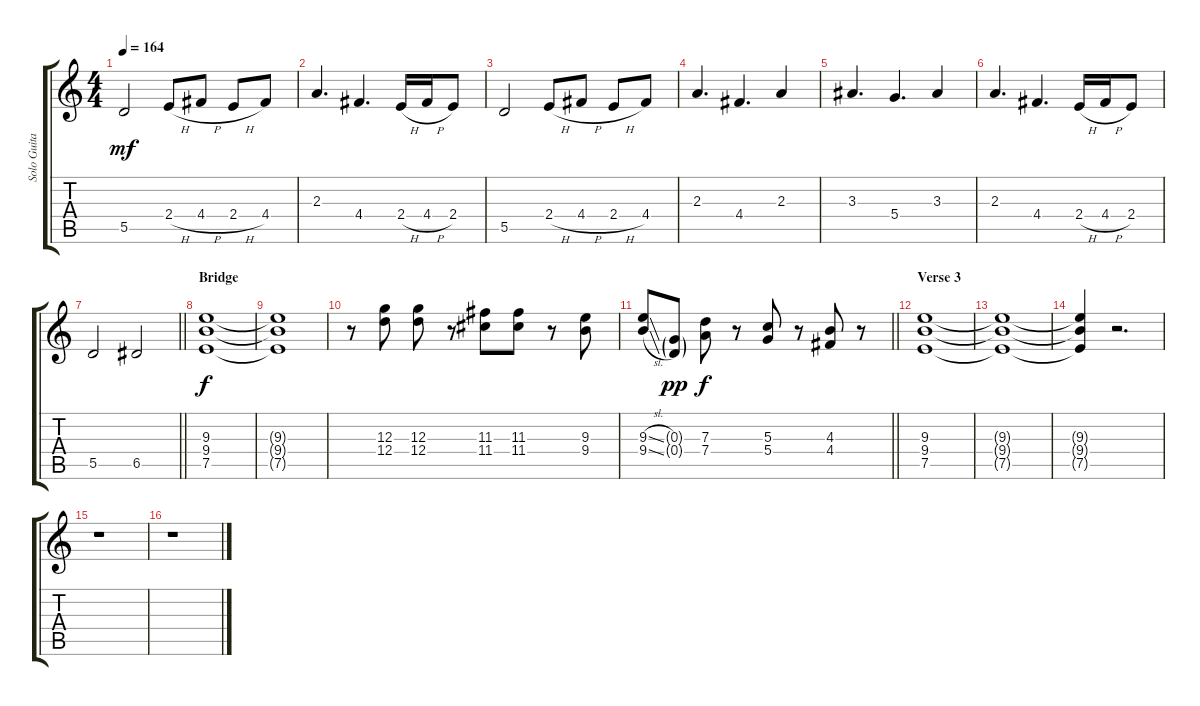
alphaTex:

\track ("Solo Guitar 1 (Ritchie Blackmore)" "Solo Guita") {instrument distortionguitar}
\staff {score tabs}
\tuning (E4 B3 G3 D3 A2 E2) {hide}
\ts (4 4)
\tempo 164
\clef g2
\ks c
5.5.2{dy mf} 2.4{h}.8 4.4{h}.8 2.4{h}.8 4.4.8 |
2.3.4{d} 4.4.4{d} 2.4{h}.16 4.4{h}.16 2.4.8 |
5.5.2 2.4{h}.8 4.4{h}.8 2.4{h}.8 4.4.8 |
2.3.4{d} 4.4.4{d} 2.3.4 |
3.3.4{d} 5.4.4{d} 3.3.4 |
2.3.4{d} 4.4.4{d} 2.4{h}.16 4.4{h}.16 2.4.8 |
\barLineRight lightlight
5.5.2 6.5.2 |
\section ("" "Bridge")
(9.3 9.4 7.5).1{dy f volume 13} |
(9.3{t} 9.4{t} 7.5{t}).1 |
r.8 (12.3 12.4).8 (12.3 12.4).8 r.8 (11.3 11.4).8 (11.3 11.4).8 r.8 (9.3 9.4).8 |
\barLineRight lightlight
(9.3{sl} 9.4{sl}).8 (0.3{g} 0.4{g}).8{dy pp} (7.3 7.4).8{dy f} r.8 (5.3 5.4).8 r.8 (4.3 4.4).8 r.8 |
\section ("" "Verse 3")
(9.3 9.4 7.5).1 |
(9.3{t} 9.4{t} 7.5{t}).1 |
(9.3{t} 9.4{t} 7.5{t}).4 r.2{d} |
r.1 |
r.1
